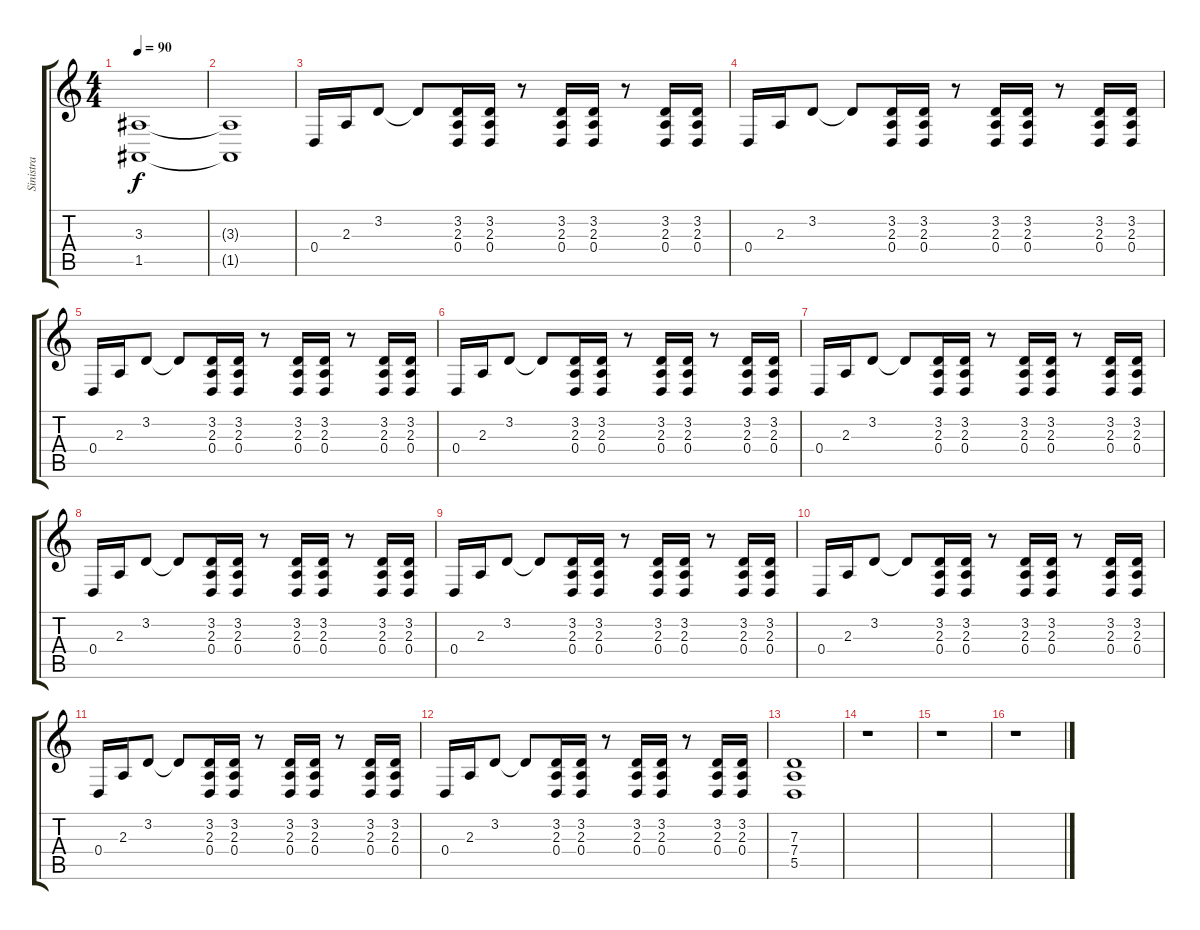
\track ("Sinistra" "Sinistra") {instrument acousticgrandpiano}
\staff {score tabs}
\tuning (E4 B3 G3 D3 A2 E2) {hide}
\ts (4 4)
\tempo 90
\clef g2
\ks c
(3.3 1.5).1{dy f} |
(3.3{t} 1.5{t}).1 |
0.4.16 2.3.16 3.2.8 3.2{t}.8 (3.2 2.3 0.4).16 (3.2 2.3 0.4).16 r.8 (3.2 2.3 0.4).16 (3.2 2.3 0.4).16 r.8 (3.2 2.3 0.4).16 (3.2 2.3 0.4).16 |
0.4.16 2.3.16 3.2.8 3.2{t}.8 (3.2 2.3 0.4).16 (3.2 2.3 0.4).16 r.8 (3.2 2.3 0.4).16 (3.2 2.3 0.4).16 r.8 (3.2 2.3 0.4).16 (3.2 2.3 0.4).16 |
0.4.16 2.3.16 3.2.8 3.2{t}.8 (3.2 2.3 0.4).16 (3.2 2.3 0.4).16 r.8 (3.2 2.3 0.4).16 (3.2 2.3 0.4).16 r.8 (3.2 2.3 0.4).16 (3.2 2.3 0.4).16 |
0.4.16 2.3.16 3.2.8 3.2{t}.8 (3.2 2.3 0.4).16 (3.2 2.3 0.4).16 r.8 (3.2 2.3 0.4).16 (3.2 2.3 0.4).16 r.8 (3.2 2.3 0.4).16 (3.2 2.3 0.4).16 |
0.4.16 2.3.16 3.2.8 3.2{t}.8 (3.2 2.3 0.4).16 (3.2 2.3 0.4).16 r.8 (3.2 2.3 0.4).16 (3.2 2.3 0.4).16 r.8 (3.2 2.3 0.4).16 (3.2 2.3 0.4).16 |
0.4.16 2.3.16 3.2.8 3.2{t}.8 (3.2 2.3 0.4).16 (3.2 2.3 0.4).16 r.8 (3.2 2.3 0.4).16 (3.2 2.3 0.4).16 r.8 (3.2 2.3 0.4).16 (3.2 2.3 0.4).16 |
0.4.16 2.3.16 3.2.8 3.2{t}.8 (3.2 2.3 0.4).16 (3.2 2.3 0.4).16 r.8 (3.2 2.3 0.4).16 (3.2 2.3 0.4).16 r.8 (3.2 2.3 0.4).16 (3.2 2.3 0.4).16 |
0.4.16 2.3.16 3.2.8 3.2{t}.8 (3.2 2.3 0.4).16 (3.2 2.3 0.4).16 r.8 (3.2 2.3 0.4).16 (3.2 2.3 0.4).16 r.8 (3.2 2.3 0.4).16 (3.2 2.3 0.4).16 |
0.4.16 2.3.16 3.2.8 3.2{t}.8 (3.2 2.3 0.4).16 (3.2 2.3 0.4).16 r.8 (3.2 2.3 0.4).16 (3.2 2.3 0.4).16 r.8 (3.2 2.3 0.4).16 (3.2 2.3 0.4).16 |
0.4.16 2.3.16 3.2.8 3.2{t}.8 (3.2 2.3 0.4).16 (3.2 2.3 0.4).16 r.8 (3.2 2.3 0.4).16 (3.2 2.3 0.4).16 r.8 (3.2 2.3 0.4).16 (3.2 2.3 0.4).16 |
(7.3 7.4 5.5).1 |
r.1 |
r.1 |
r.1
